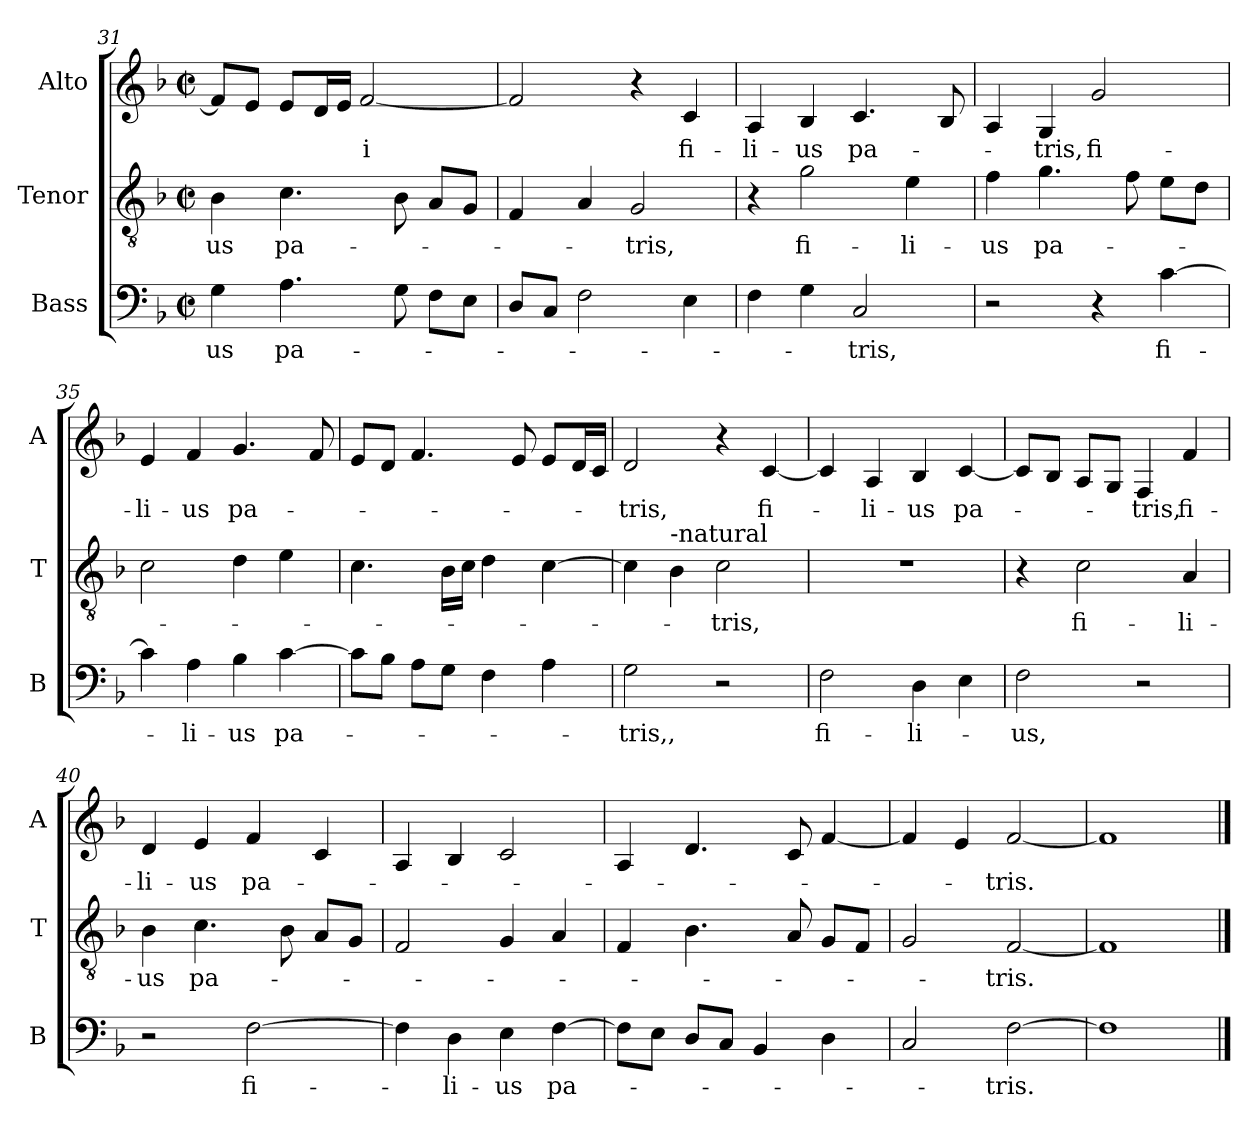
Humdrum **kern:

**kern	**text	**kern	**text	**kern	**text
*part3	*part3	*part2	*part2	*part1	*part1
*staff3	*staff3	*staff2	*staff2	*staff1	*staff1
*I"Bass	*	*I"Tenor	*	*I"Alto	*
*I'B	*	*I'T	*	*I'A	*
!!LO:PB:g=z
*clefF4	*	*clefGv2	*	*clefG2	*
*k[b-]	*	*k[b-]	*	*k[b-]	*
*F:	*	*F:	*	*F:	*
*M2/2	*	*M2/2	*	*M2/2	*
*met(c|)	*	*met(c|)	*	*met(c|)	*
=31	=31	=31	=31	=31	=31
!	!LO:LY:b	!	!LO:LY:b	!	!
4G\	-us	4B-\	-us	8f/L]	.
.	.	.	.	8e/J	.
!	!LO:LY:b	!	!LO:LY:b	!	!
4.A\	pa-	4.c\	pa-	8e/L	.
.	.	.	.	16d/L	.
.	.	.	.	16e/JJ	.
!	!	!	!	!	!LO:LY:b
.	.	.	.	[2f/	-i
8G\	.	8B-\	.	.	.
8F\L	.	8A/L	.	.	.
8E\J	.	8G/J	.	.	.
=32	=32	=32	=32	=32	=32
8D/L	.	4F/	.	2f/]	.
8C/J	.	.	.	.	.
2F\	.	4A/	.	.	.
!	!	!	!LO:LY:b	!	!
.	.	2G/	-tris,	4r	.
!	!	!	!	!	!LO:LY:b
4E\	.	.	.	4c/	fi-
=33	=33	=33	=33	=33	=33
!	!	!	!	!	!LO:LY:b
4F\	.	4r	.	4A/	-li-
!	!	!	!LO:LY:b	!	!LO:LY:b
4G\	.	2g\	fi-	4B-/	-us
!	!LO:LY:b	!	!	!	!LO:LY:b
2C/	-tris,	.	.	4.c/	pa-
!	!	!	!LO:LY:b	!	!
.	.	4e\	-li-	.	.
.	.	.	.	8B-/	.
=34	=34	=34	=34	=34	=34
!	!	!	!LO:LY:b	!	!
2r	.	4f\	-us	4A/	.
!	!	!	!LO:LY:b	!	!LO:LY:b
.	.	4.g\	pa-	4G/	-tris,
!	!	!	!	!	!LO:LY:b
4r	.	.	.	2g/	fi-
.	.	8f\	.	.	.
!	!LO:LY:b	!	!	!	!
[4c\	fi-	8e\L	.	.	.
.	.	8d\J	.	.	.
=35	=35	=35	=35	=35	=35
!	!	!	!	!	!LO:LY:b
4c\]	.	2c\	.	4e/	-li-
!	!LO:LY:b	!	!	!	!LO:LY:b
4A\	-li-	.	.	4f/	-us
!	!LO:LY:b	!	!	!	!LO:LY:b
4B-\	-us	4d\	.	4.g/	pa-
!	!LO:LY:b	!	!	!	!
[4c\	pa-	4e\	.	.	.
.	.	.	.	8f/	.
!!LO:LB:g=z
=36	=36	=36	=36	=36	=36
8c\L]	.	4.c\	.	8e/L	.
8B-\J	.	.	.	8d/J	.
8A\L	.	.	.	4.f/	.
8G\J	.	16B-\LL	.	.	.
.	.	16c\JJ	.	.	.
4F\	.	4d\	.	.	.
.	.	.	.	8e/	.
4A\	.	[4c\	.	8e/L	.
.	.	.	.	16d/L	.
.	.	.	.	16c/JJ	.
=37	=37	=37	=37	=37	=37
!	!LO:LY:b	!	!	!	!LO:LY:b
2G\	-tris,,	4c\]	.	2d/	-tris,
!	!	!LO:TX:a:t=-natural	!	!	!
.	.	4B-\	.	.	.
!	!	!	!LO:LY:b	!	!
2r	.	2c\	-tris,	4r	.
!	!	!	!	!	!LO:LY:b
.	.	.	.	[4c/	fi-
=38	=38	=38	=38	=38	=38
!	!LO:LY:b	!	!	!	!
2F\	fi-	1r	.	4c/]	.
!	!	!	!	!	!LO:LY:b
.	.	.	.	4A/	-li-
!	!LO:LY:b	!	!	!	!LO:LY:b
4D\	-li-	.	.	4B-/	-us
!	!	!	!	!	!LO:LY:b
4E\	.	.	.	[4c/	pa-
=39	=39	=39	=39	=39	=39
!	!LO:LY:b	!	!	!	!
2F\	-us,	4r	.	8c/L]	.
.	.	.	.	8B-/J	.
!	!	!	!LO:LY:b	!	!
.	.	2c\	fi-	8A/L	.
.	.	.	.	8G/J	.
!	!	!	!	!	!LO:LY:b
2r	.	.	.	4F/	-tris,
!	!	!	!LO:LY:b	!	!LO:LY:b
.	.	4A/	-li-	4f/	fi-
!!LO:LB:g=z
=40	=40	=40	=40	=40	=40
!	!	!	!LO:LY:b	!	!LO:LY:b
2r	.	4B-\	-us	4d/	-li-
!	!	!	!LO:LY:b	!	!LO:LY:b
.	.	4.c\	pa-	4e/	-us
!	!LO:LY:b	!	!	!	!LO:LY:b
[2F\	fi-	.	.	4f/	pa-
.	.	8B-\	.	.	.
.	.	8A/L	.	4c/	.
.	.	8G/J	.	.	.
=41	=41	=41	=41	=41	=41
4F\]	.	2F/	.	4A/	.
!	!LO:LY:b	!	!	!	!
4D\	-li-	.	.	4B-/	.
!	!LO:LY:b	!	!	!	!
4E\	-us	4G/	.	2c/	.
!	!LO:LY:b	!	!	!	!
[4F\	pa-	4A/	.	.	.
=42	=42	=42	=42	=42	=42
8F\L]	.	4F/	.	4A/	.
8E\J	.	.	.	.	.
8D/L	.	4.B-\	.	4.d/	.
8C/J	.	.	.	.	.
4BB-/	.	.	.	.	.
.	.	8A/	.	8c/	.
4D\	.	8G/L	.	[4f/	.
.	.	8F/J	.	.	.
=43	=43	=43	=43	=43	=43
2C/	.	2G/	.	4f/]	.
.	.	.	.	4e/	.
!	!LO:LY:b	!	!LO:LY:b	!	!LO:LY:b
[2F\	-tris.	[2F/	-tris.	[2f/	-tris.
=44	=44	=44	=44	=44	=44
1F]	.	1F]	.	1f]	.
==	==	==	==	==	==
*-	*-	*-	*-	*-	*-
